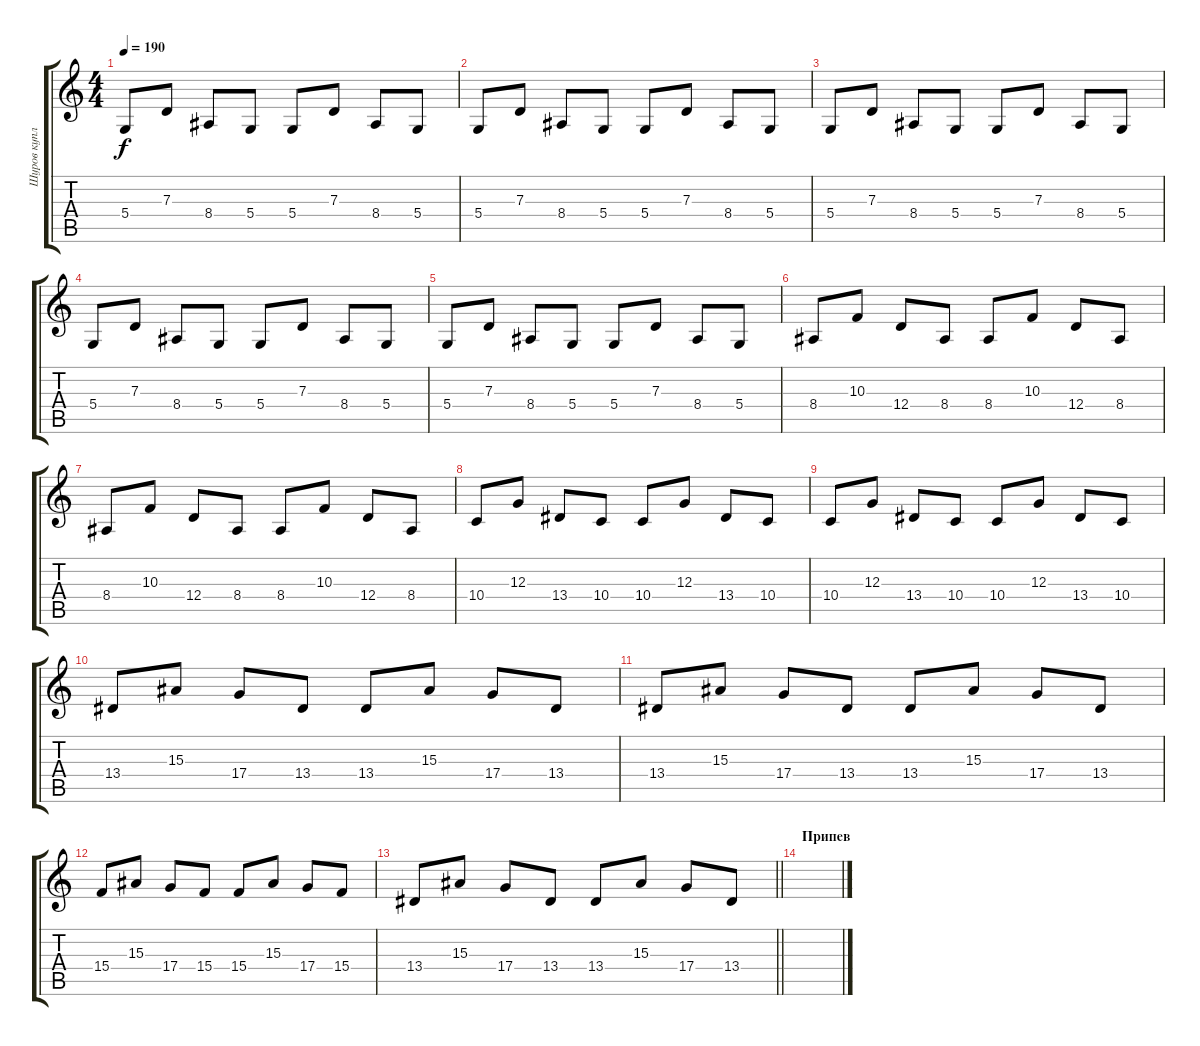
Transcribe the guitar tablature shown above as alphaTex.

\track ("Шуров куплет" "Шуров купл") {instrument pad3polysynth}
\staff {score tabs}
\tuning (E4 B3 G3 D3 A2 E2) {hide}
\ts (4 4)
\tempo 190
\clef g2
\ks c
5.4.8{dy f} 7.3.8 8.4.8 5.4.8 5.4.8 7.3.8 8.4.8 5.4.8 |
5.4.8 7.3.8 8.4.8 5.4.8 5.4.8 7.3.8 8.4.8 5.4.8 |
5.4.8 7.3.8 8.4.8 5.4.8 5.4.8 7.3.8 8.4.8 5.4.8 |
5.4.8 7.3.8 8.4.8 5.4.8 5.4.8 7.3.8 8.4.8 5.4.8 |
5.4.8 7.3.8 8.4.8 5.4.8 5.4.8 7.3.8 8.4.8 5.4.8 |
8.4.8 10.3.8 12.4.8 8.4.8 8.4.8 10.3.8 12.4.8 8.4.8 |
8.4.8 10.3.8 12.4.8 8.4.8 8.4.8 10.3.8 12.4.8 8.4.8 |
10.4.8 12.3.8 13.4.8 10.4.8 10.4.8 12.3.8 13.4.8 10.4.8 |
10.4.8 12.3.8 13.4.8 10.4.8 10.4.8 12.3.8 13.4.8 10.4.8 |
13.4.8 15.3.8 17.4.8 13.4.8 13.4.8 15.3.8 17.4.8 13.4.8 |
13.4.8 15.3.8 17.4.8 13.4.8 13.4.8 15.3.8 17.4.8 13.4.8 |
15.4.8 15.3.8 17.4.8 15.4.8 15.4.8 15.3.8 17.4.8 15.4.8 |
\barLineRight lightlight
13.4.8 15.3.8 17.4.8 13.4.8 13.4.8 15.3.8 17.4.8 13.4.8 |
\section ("" "Припев")
